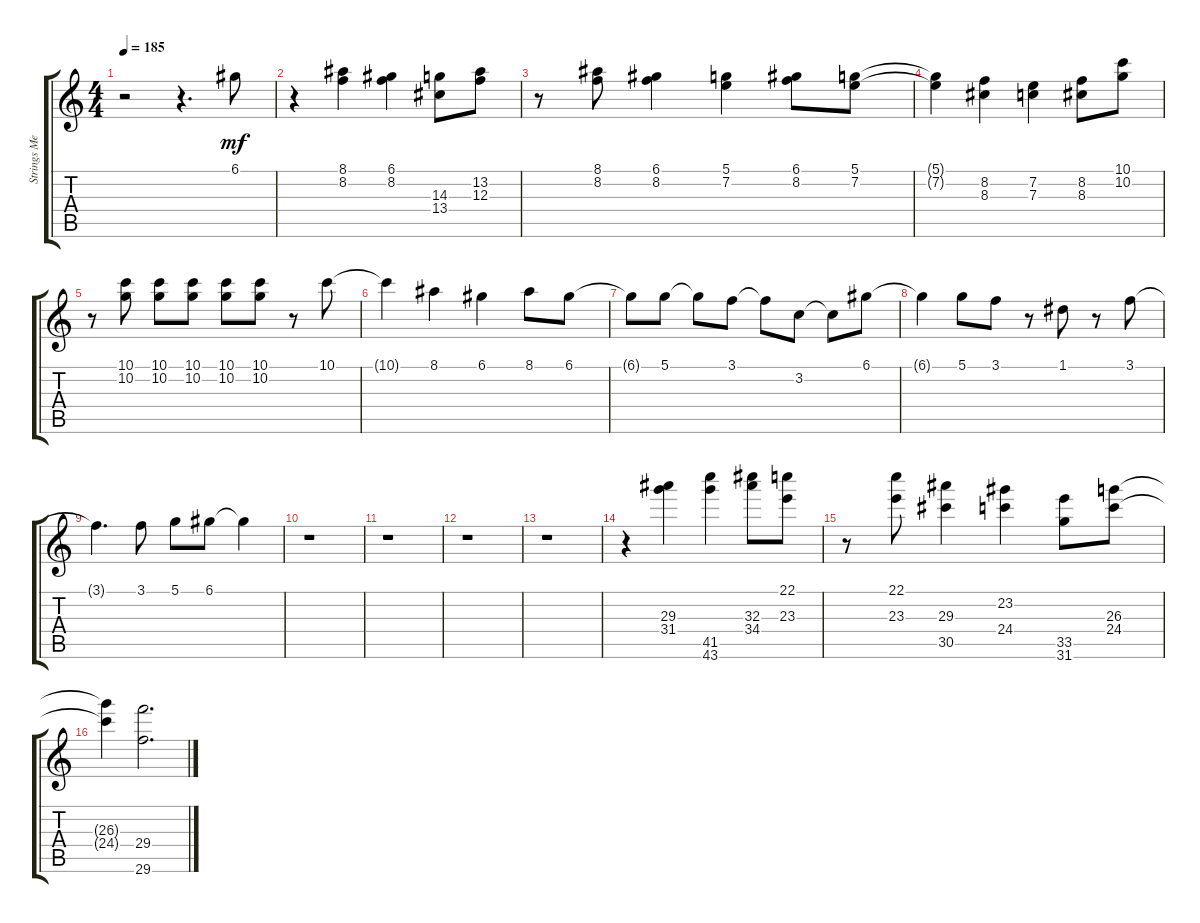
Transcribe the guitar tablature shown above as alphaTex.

\track ("Strings Melody" "Strings Me") {instrument electricguitarclean}
\staff {score tabs}
\tuning (D4 A3 F3 C3 G2 C2) {hide}
\ts (4 4)
\tempo 185
\clef g2
\ks aminor
r.2{dy mf} r.4{d} 6.1.8 |
r.4 (8.1 8.2).4 (6.1 8.2).4 (14.3 13.4).8 (13.2 12.3).8 |
r.8 (8.1 8.2).8 (6.1 8.2).4 (5.1 7.2).4 (6.1 8.2).8 (5.1 7.2).8 |
(5.1{t} 7.2{t}).4 (8.2 8.3).4 (7.2 7.3).4 (8.2 8.3).8 (10.1 10.2).8 |
r.8 (10.1 10.2).8 (10.1 10.2).8 (10.1 10.2).8 (10.1 10.2).8 (10.1 10.2).8 r.8 10.1.8 |
10.1{t}.4 8.1.4 6.1.4 8.1.8 6.1.8 |
6.1{t}.8 5.1.8 5.1{t}.8 3.1.8 3.1{t}.8 3.2.8 3.2{t}.8 6.1.8 |
6.1{t}.4 5.1.8 3.1.8 r.8 1.1.8 r.8 3.1.8 |
3.1{t}.4{d} 3.1.8 5.1.8 6.1.8 6.1{t}.4 |
r.1 |
r.1 |
r.1 |
r.1 |
r.4 (29.3 31.4).4 (41.5 43.6).4 (32.3 34.4).8 (22.1 23.3).8 |
r.8 (22.1 23.3).8 (29.3 30.5).4 (23.2 24.4).4 (33.5 31.6).8 (26.3 24.4).8 |
(26.3{t} 24.4{t}).4 (29.4 29.6).2{d}
